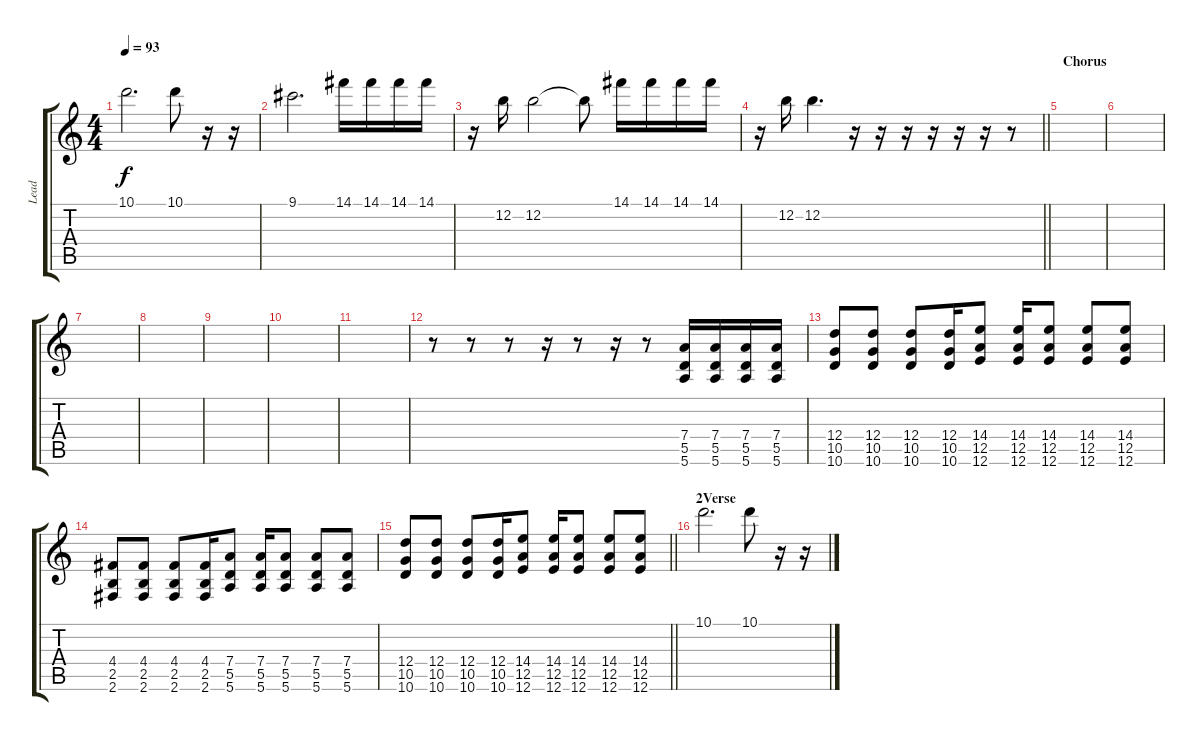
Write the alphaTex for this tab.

\track ("Lead" "Lead") {instrument distortionguitar}
\staff {score tabs}
\tuning (E4 B3 G3 D3 A2 E2) {hide}
\ts (4 4)
\tempo 93
\clef g2
\ks c
10.1.2{d dy f} 10.1.8 r.16 r.16 |
9.1.2{d} 14.1.16 14.1.16 14.1.16 14.1.16 |
r.16 12.2.16 12.2.2 12.2{t}.8 14.1.16 14.1.16 14.1.16 14.1.16 |
\barLineRight lightlight
r.16 12.2.16 12.2.4{d} r.16 r.16 r.16 r.16 r.16 r.16 r.8 |
\section ("" "Chorus")
|
|
|
|
|
|
|
r.8 r.8 r.8 r.16 r.8 r.16 r.8 (7.4 5.5 5.6).16{balance 11 instrument distortionguitar} (7.4 5.5 5.6).16 (7.4 5.5 5.6).16 (7.4 5.5 5.6).16 |
(12.4 10.5 10.6).8 (12.4 10.5 10.6).8 (12.4 10.5 10.6).8 (12.4 10.5 10.6).16 (14.4 12.5 12.6).8 (14.4 12.5 12.6).16 (14.4 12.5 12.6).8 (14.4 12.5 12.6).8 (14.4 12.5 12.6).8 |
(4.4 2.5 2.6).8 (4.4 2.5 2.6).8 (4.4 2.5 2.6).8 (4.4 2.5 2.6).16 (7.4 5.5 5.6).8 (7.4 5.5 5.6).16 (7.4 5.5 5.6).8 (7.4 5.5 5.6).8 (7.4 5.5 5.6).8 |
\barLineRight lightlight
(12.4 10.5 10.6).8 (12.4 10.5 10.6).8 (12.4 10.5 10.6).8 (12.4 10.5 10.6).16 (14.4 12.5 12.6).8 (14.4 12.5 12.6).16 (14.4 12.5 12.6).8 (14.4 12.5 12.6).8 (14.4 12.5 12.6).8 |
\section ("" "2Verse")
10.1.2{d balance 8 instrument electricguitarclean} 10.1.8 r.16 r.16
